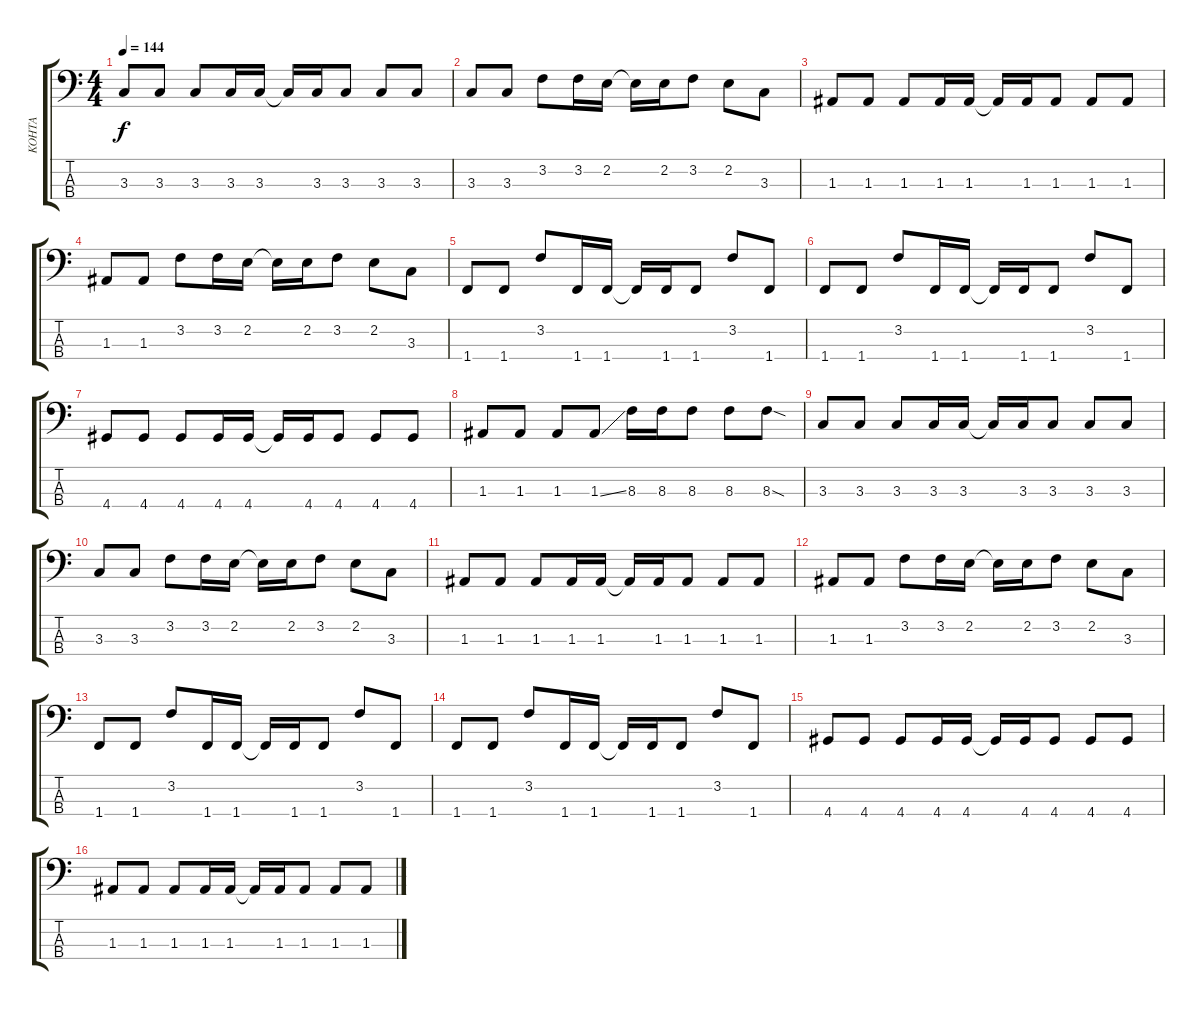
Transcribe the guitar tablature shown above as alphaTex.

\track ("KOHTA" "KOHTA") {instrument electricbasspick}
\staff {score tabs}
\tuning (G2 D2 A1 E1) {hide}
\ts (4 4)
\tempo 144
\clef f4
\ks c
3.3.8{dy f} 3.3.8 3.3.8 3.3.16 3.3.16 3.3{t}.16 3.3.16 3.3.8 3.3.8 3.3.8 |
3.3.8 3.3.8 3.2.8 3.2.16 2.2.16 2.2{t}.16 2.2.16 3.2.8 2.2.8 3.3.8 |
1.3.8 1.3.8 1.3.8 1.3.16 1.3.16 1.3{t}.16 1.3.16 1.3.8 1.3.8 1.3.8 |
1.3.8 1.3.8 3.2.8 3.2.16 2.2.16 2.2{t}.16 2.2.16 3.2.8 2.2.8 3.3.8 |
1.4.8 1.4.8 3.2.8 1.4.16 1.4.16 1.4{t}.16 1.4.16 1.4.8 3.2.8 1.4.8 |
1.4.8 1.4.8 3.2.8 1.4.16 1.4.16 1.4{t}.16 1.4.16 1.4.8 3.2.8 1.4.8 |
4.4.8 4.4.8 4.4.8 4.4.16 4.4.16 4.4{t}.16 4.4.16 4.4.8 4.4.8 4.4.8 |
1.3.8 1.3.8 1.3.8 1.3{ss}.8 8.3.16 8.3.16 8.3.8 8.3.8 8.3{sod}.8 |
3.3.8 3.3.8 3.3.8 3.3.16 3.3.16 3.3{t}.16 3.3.16 3.3.8 3.3.8 3.3.8 |
3.3.8 3.3.8 3.2.8 3.2.16 2.2.16 2.2{t}.16 2.2.16 3.2.8 2.2.8 3.3.8 |
1.3.8 1.3.8 1.3.8 1.3.16 1.3.16 1.3{t}.16 1.3.16 1.3.8 1.3.8 1.3.8 |
1.3.8 1.3.8 3.2.8 3.2.16 2.2.16 2.2{t}.16 2.2.16 3.2.8 2.2.8 3.3.8 |
1.4.8 1.4.8 3.2.8 1.4.16 1.4.16 1.4{t}.16 1.4.16 1.4.8 3.2.8 1.4.8 |
1.4.8 1.4.8 3.2.8 1.4.16 1.4.16 1.4{t}.16 1.4.16 1.4.8 3.2.8 1.4.8 |
4.4.8 4.4.8 4.4.8 4.4.16 4.4.16 4.4{t}.16 4.4.16 4.4.8 4.4.8 4.4.8 |
1.3.8 1.3.8 1.3.8 1.3.16 1.3.16 1.3{t}.16 1.3.16 1.3.8 1.3.8 1.3.8
